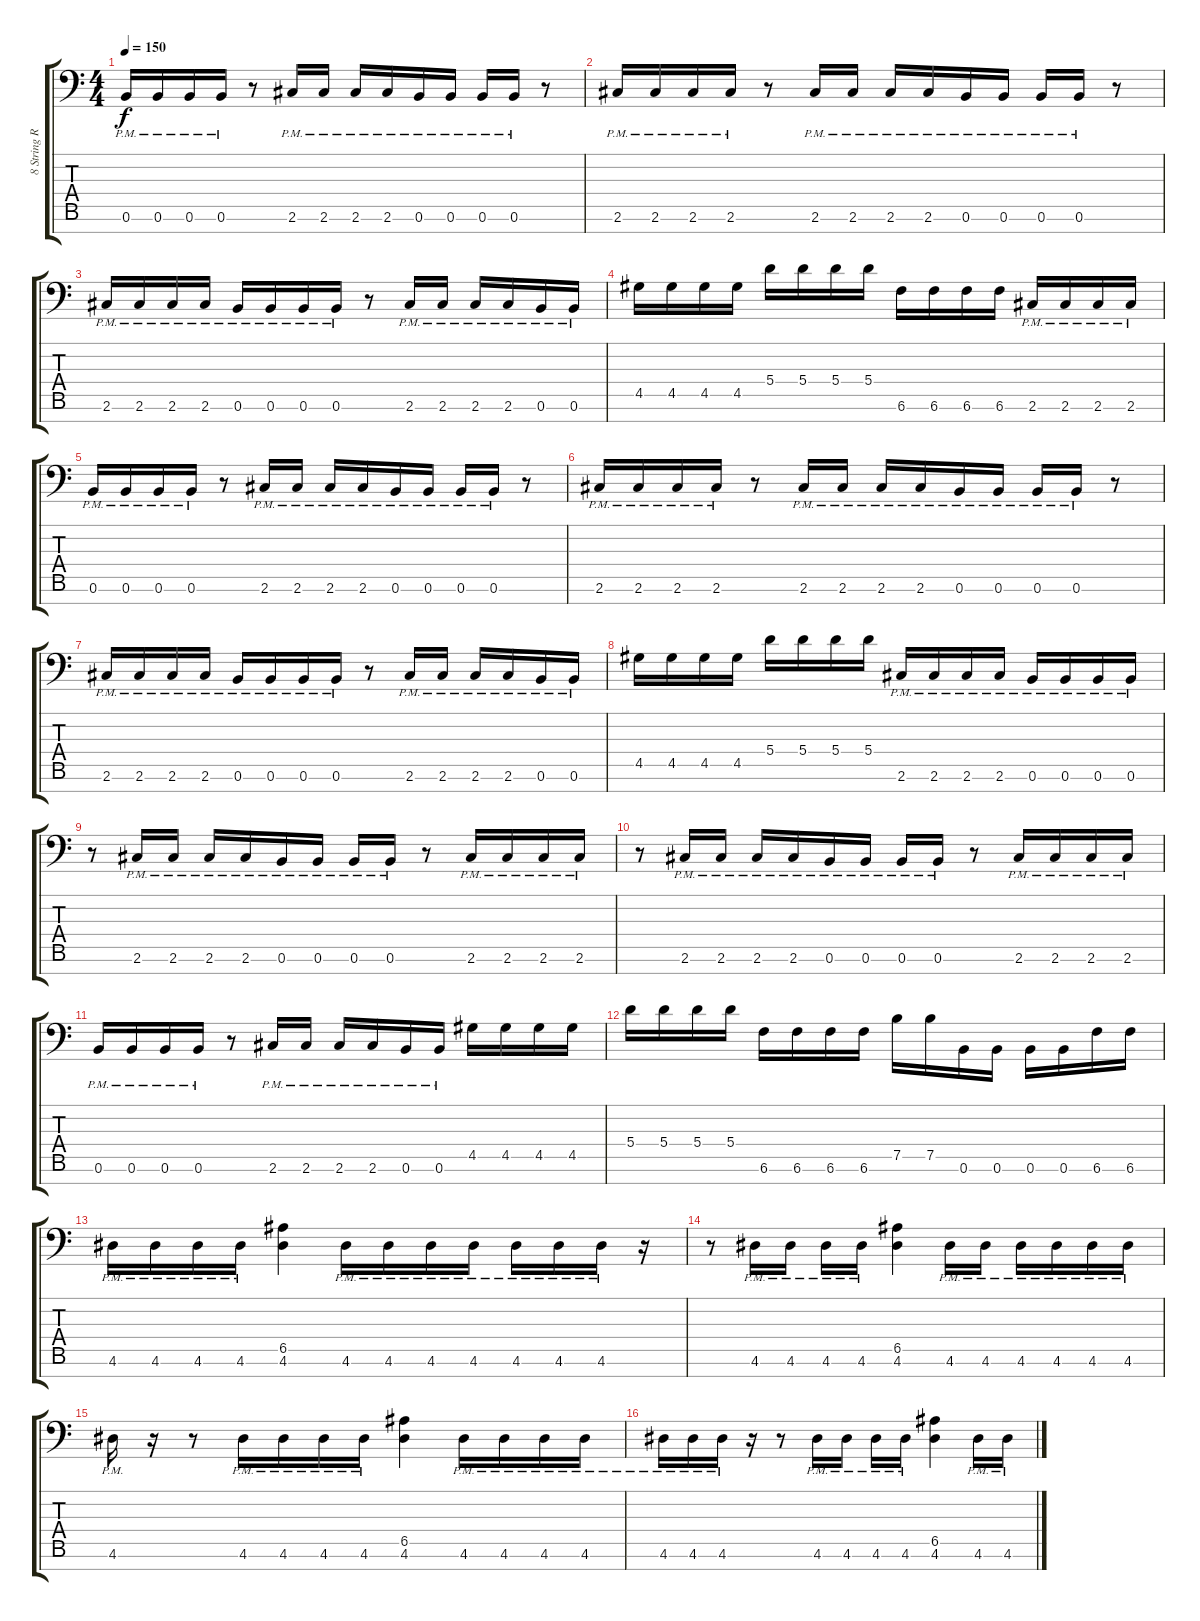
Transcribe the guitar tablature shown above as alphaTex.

\track ("8 String Rhythm L" "8 String R") {instrument distortionguitar}
\staff {score tabs}
\tuning (B3 G3 D3 A2 E2 B1 Gb1) {hide}
\ts (4 4)
\tempo 150
\clef f4
\ks c
0.6{pm}.16{dy f} 0.6{pm}.16 0.6{pm}.16 0.6{pm}.16 r.8 2.6{pm}.16 2.6{pm}.16 2.6{pm}.16 2.6{pm}.16 0.6{pm}.16 0.6{pm}.16 0.6{pm}.16 0.6{pm}.16 r.8 |
2.6{pm}.16 2.6{pm}.16 2.6{pm}.16 2.6{pm}.16 r.8 2.6{pm}.16 2.6{pm}.16 2.6{pm}.16 2.6{pm}.16 0.6{pm}.16 0.6{pm}.16 0.6{pm}.16 0.6{pm}.16 r.8 |
2.6{pm}.16 2.6{pm}.16 2.6{pm}.16 2.6{pm}.16 0.6{pm}.16 0.6{pm}.16 0.6{pm}.16 0.6{pm}.16 r.8 2.6{pm}.16 2.6{pm}.16 2.6{pm}.16 2.6{pm}.16 0.6{pm}.16 0.6{pm}.16 |
4.5.16 4.5.16 4.5.16 4.5.16 5.4.16 5.4.16 5.4.16 5.4.16 6.6.16 6.6.16 6.6.16 6.6.16 2.6{pm}.16 2.6{pm}.16 2.6{pm}.16 2.6{pm}.16 |
0.6{pm}.16 0.6{pm}.16 0.6{pm}.16 0.6{pm}.16 r.8 2.6{pm}.16 2.6{pm}.16 2.6{pm}.16 2.6{pm}.16 0.6{pm}.16 0.6{pm}.16 0.6{pm}.16 0.6{pm}.16 r.8 |
2.6{pm}.16 2.6{pm}.16 2.6{pm}.16 2.6{pm}.16 r.8 2.6{pm}.16 2.6{pm}.16 2.6{pm}.16 2.6{pm}.16 0.6{pm}.16 0.6{pm}.16 0.6{pm}.16 0.6{pm}.16 r.8 |
2.6{pm}.16 2.6{pm}.16 2.6{pm}.16 2.6{pm}.16 0.6{pm}.16 0.6{pm}.16 0.6{pm}.16 0.6{pm}.16 r.8 2.6{pm}.16 2.6{pm}.16 2.6{pm}.16 2.6{pm}.16 0.6{pm}.16 0.6{pm}.16 |
4.5.16 4.5.16 4.5.16 4.5.16 5.4.16 5.4.16 5.4.16 5.4.16 2.6{pm}.16 2.6{pm}.16 2.6{pm}.16 2.6{pm}.16 0.6{pm}.16 0.6{pm}.16 0.6{pm}.16 0.6{pm}.16 |
r.8 2.6{pm}.16 2.6{pm}.16 2.6{pm}.16 2.6{pm}.16 0.6{pm}.16 0.6{pm}.16 0.6{pm}.16 0.6{pm}.16 r.8 2.6{pm}.16 2.6{pm}.16 2.6{pm}.16 2.6{pm}.16 |
r.8 2.6{pm}.16 2.6{pm}.16 2.6{pm}.16 2.6{pm}.16 0.6{pm}.16 0.6{pm}.16 0.6{pm}.16 0.6{pm}.16 r.8 2.6{pm}.16 2.6{pm}.16 2.6{pm}.16 2.6{pm}.16 |
0.6{pm}.16 0.6{pm}.16 0.6{pm}.16 0.6{pm}.16 r.8 2.6{pm}.16 2.6{pm}.16 2.6{pm}.16 2.6{pm}.16 0.6{pm}.16 0.6{pm}.16 4.5.16 4.5.16 4.5.16 4.5.16 |
5.4.16 5.4.16 5.4.16 5.4.16 6.6.16 6.6.16 6.6.16 6.6.16 7.5.16 7.5.16 0.6.16 0.6.16 0.6.16 0.6.16 6.6.16 6.6.16 |
4.6{pm}.16 4.6{pm}.16 4.6{pm}.16 4.6{pm}.16 (6.5 4.6).4 4.6{pm}.16 4.6{pm}.16 4.6{pm}.16 4.6{pm}.16 4.6{pm}.16 4.6{pm}.16 4.6{pm}.16 r.16 |
r.8 4.6{pm}.16 4.6{pm}.16 4.6{pm}.16 4.6{pm}.16 (6.5 4.6).4 4.6{pm}.16 4.6{pm}.16 4.6{pm}.16 4.6{pm}.16 4.6{pm}.16 4.6{pm}.16 |
4.6{pm}.16 r.16 r.8 4.6{pm}.16 4.6{pm}.16 4.6{pm}.16 4.6{pm}.16 (6.5 4.6).4 4.6{pm}.16 4.6{pm}.16 4.6{pm}.16 4.6{pm}.16 |
4.6{pm}.16 4.6{pm}.16 4.6{pm}.16 r.16 r.8 4.6{pm}.16 4.6{pm}.16 4.6{pm}.16 4.6{pm}.16 (6.5 4.6).4 4.6{pm}.16 4.6{pm}.16
